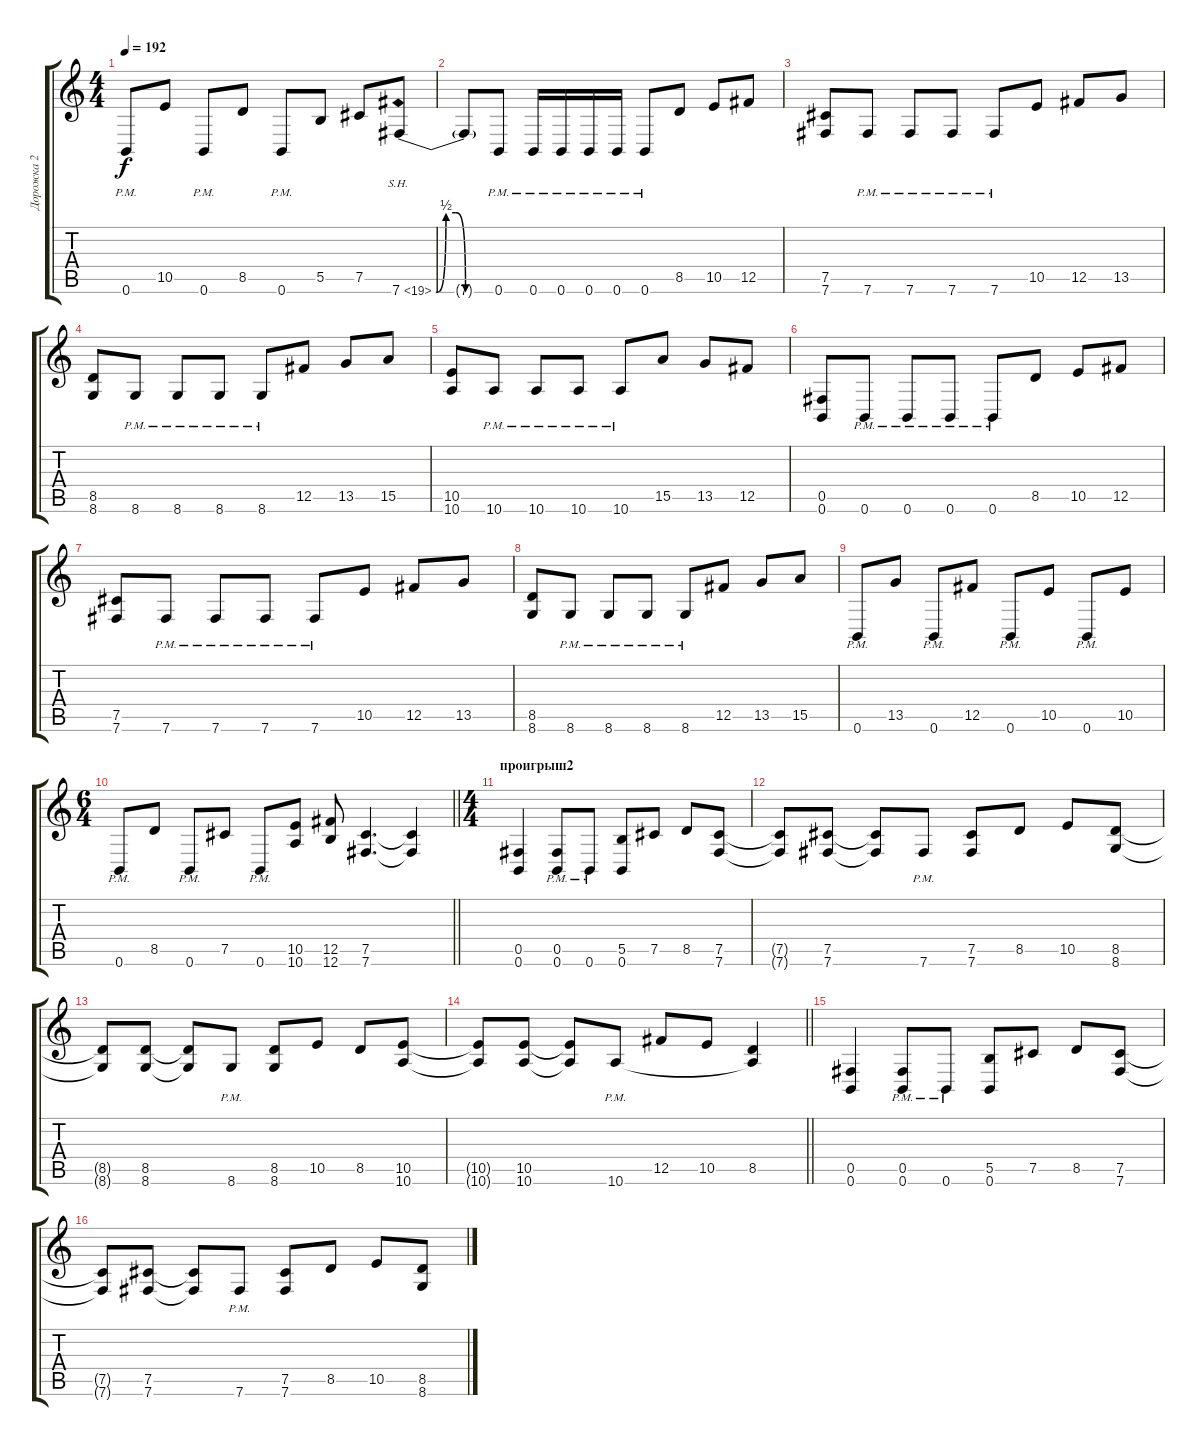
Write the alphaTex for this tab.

\track ("Дорожка 2" "Дорожка 2") {instrument overdrivenguitar}
\staff {score tabs}
\tuning (Db4 Ab3 E3 B2 Gb2 B1) {hide}
\ts (4 4)
\tempo 192
\clef g2
\ks c
0.6{pm}.8{dy f} 10.5.8 0.6{pm}.8 8.5.8 0.6{pm}.8 5.5.8 7.5.8 7.6{be (custom 0 0 10 2 20 2 30 0 60 0) sh 12}.8 |
7.6{t}.8 0.6{pm}.8 0.6{pm}.16 0.6{pm}.16 0.6{pm}.16 0.6{pm}.16 0.6{pm}.8 8.5.8 10.5.8 12.5.8 |
(7.5 7.6).8 7.6{pm}.8 7.6{pm}.8 7.6{pm}.8 7.6{pm}.8 10.5.8 12.5.8 13.5.8 |
(8.5 8.6).8 8.6{pm}.8 8.6{pm}.8 8.6{pm}.8 8.6{pm}.8 12.5.8 13.5.8 15.5.8 |
(10.5 10.6).8 10.6{pm}.8 10.6{pm}.8 10.6{pm}.8 10.6{pm}.8 15.5.8 13.5.8 12.5.8 |
(0.5 0.6).8 0.6{pm}.8 0.6{pm}.8 0.6{pm}.8 0.6{pm}.8 8.5.8 10.5.8 12.5.8 |
(7.5 7.6).8 7.6{pm}.8 7.6{pm}.8 7.6{pm}.8 7.6{pm}.8 10.5.8 12.5.8 13.5.8 |
(8.5 8.6).8 8.6{pm}.8 8.6{pm}.8 8.6{pm}.8 8.6{pm}.8 12.5.8 13.5.8 15.5.8 |
0.6{pm}.8 13.5.8 0.6{pm}.8 12.5.8 0.6{pm}.8 10.5.8 0.6{pm}.8 10.5.8 |
\ts (6 4)
\barLineRight lightlight
0.6{pm}.8 8.5.8 0.6{pm}.8 7.5.8 0.6{pm}.8 (10.5 10.6).8 (12.5 12.6).8 (7.5 7.6).4{d} (7.5{t} 7.6{t}).4 |
\ts (4 4)
\section ("" "проигрыш2")
(0.5 0.6).4 (0.5{pm} 0.6{pm}).8 0.6{pm}.8 (5.5 0.6).8 7.5.8 8.5.8 (7.5 7.6).8 |
(7.5{t} 7.6{t}).8 (7.5 7.6).8 (7.5{t} 7.6{t}).8 7.6{pm}.8 (7.5 7.6).8 8.5.8 10.5.8 (8.5 8.6).8 |
(8.5{t} 8.6{t}).8 (8.5 8.6).8 (8.5{t} 8.6{t}).8 8.6{pm}.8 (8.5 8.6).8 10.5.8 8.5.8 (10.5 10.6).8 |
\barLineRight lightlight
(10.5{t} 10.6{t}).8 (10.5 10.6).8 (10.5{t} 10.6{t}).8 10.6{pm}.8 12.5.8 10.5.8 (8.5 10.6{t}).4 |
(0.5 0.6).4 (0.5{pm} 0.6{pm}).8 0.6{pm}.8 (5.5 0.6).8 7.5.8 8.5.8 (7.5 7.6).8 |
(7.5{t} 7.6{t}).8 (7.5 7.6).8 (7.5{t} 7.6{t}).8 7.6{pm}.8 (7.5 7.6).8 8.5.8 10.5.8 (8.5 8.6).8
